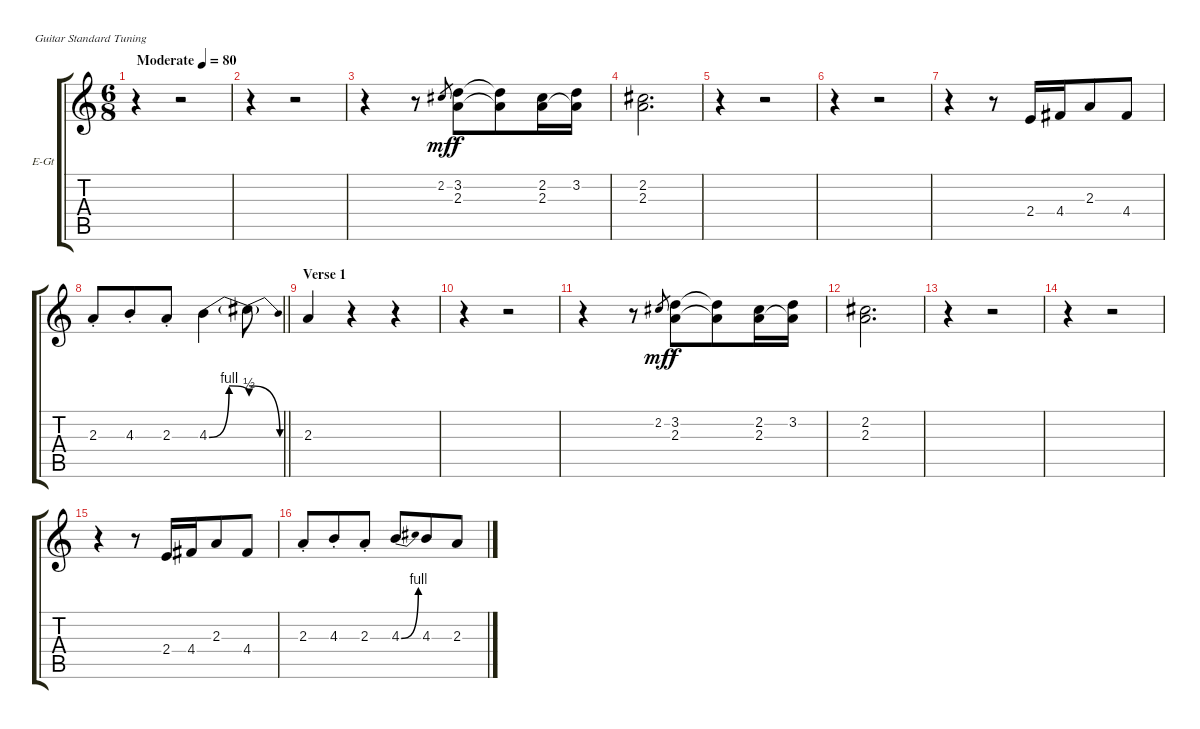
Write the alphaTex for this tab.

\bracketExtendMode groupsimilarinstruments
\firstSystemTrackNameOrientation horizontal
\otherSystemsTrackNameOrientation horizontal
\track ("Lead Guitar" "E-Gt") {instrument electricguitarjazz}
\staff {score tabs}
\tuning (E4 B3 G3 D3 A2 E2)
\ts (6 8)
\beaming (8 3 3)
\tempo (80 "Moderate")
\clef g2
\ks c
r.4{dy mf instrument electricguitarjazz} r.2 |
r.4 r.2 |
r.4 r.8 2.2.8{gr} (3.2 2.3).8{dy f} (3.2{t} 2.3{t}).8 (2.2 2.3).16 (3.2 2.3{t}).16 |
(2.2 2.3).2{d} |
r.4 r.2 |
r.4 r.2 |
r.4 r.8 2.4.16 4.4.16 2.3.8 4.4.8 |
\barLineRight lightlight
2.3{st}.8 4.3{st}.8 2.3{st}.8 4.3{be (bendrelease 0 0 30 4 30 4 60 2)}.4 4.3{be (release 0 4 60 0) t}.8 |
\section ("" "Verse 1")
2.3.4 r.4 r.4 |
r.4 r.2 |
r.4 r.8 2.2.8{gr dy mf} (3.2 2.3).8{dy f} (3.2{t} 2.3{t}).8 (2.2 2.3).16 (3.2 2.3{t}).16 |
(2.2 2.3).2{d} |
r.4 r.2 |
r.4 r.2 |
r.4 r.8 2.4.16 4.4.16 2.3.8 4.4.8 |
2.3{st}.8 4.3{st}.8 2.3{st}.8 4.3{be (bend 0 0 60 4)}.8 4.3.8 2.3.8
